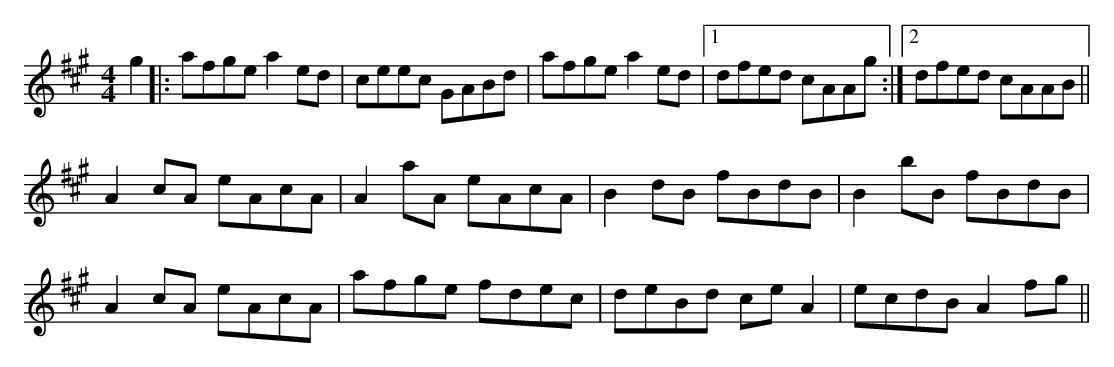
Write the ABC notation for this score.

X:1
M:4/4
K:A
g2|:afgea2ed|ceec GABd|afgea2ed|1 dfed cAAg:|2 dfed cAAB||
A2cA eAcA|A2aA eAcA|B2dB fBdB|B2bB fBdB|
A2cA eAcA|afge fdec|deBd ceA2|ecdBA2fg||
